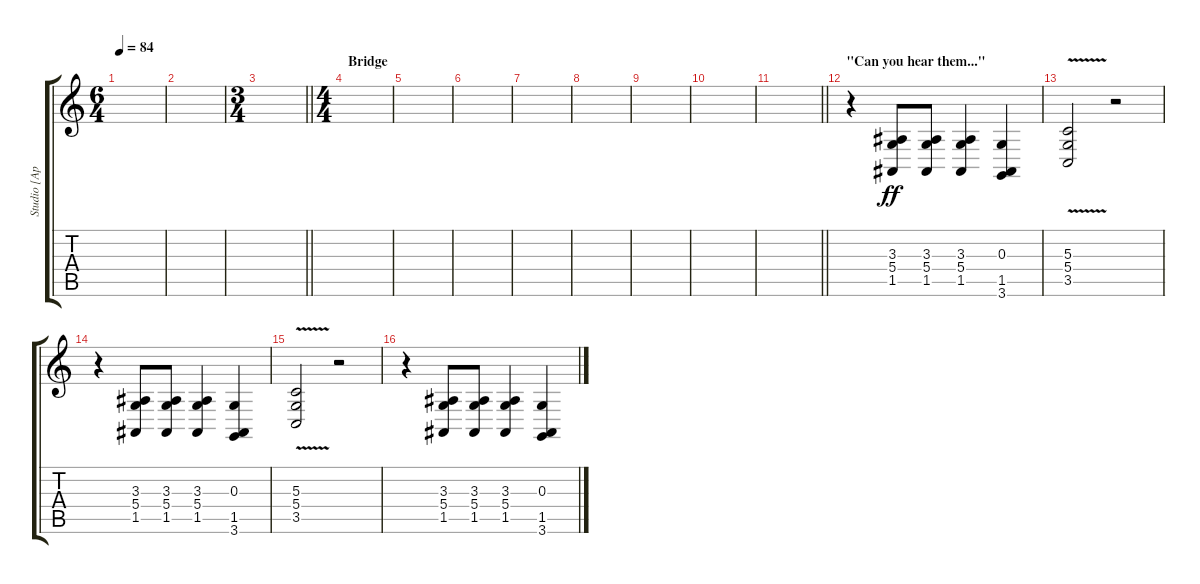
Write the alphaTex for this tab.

\track ("Studio [Applause/Noise]" "Studio [Ap") {instrument applause}
\staff {score tabs}
\tuning (E4 B3 G3 D3 A2 E2) {hide}
\ts (6 4)
\tempo 84
\clef g2
\ks c
|
|
\ts (3 4)
\barLineRight lightlight
|
\ts (4 4)
\section ("" "Bridge")
|
|
|
|
|
|
|
\barLineRight lightlight
|
\section ("" "\"Can you hear them...\"")
r.4 (3.3 5.4 1.5).8{dy ff volume 5 balance 5 instrument choiraahs} (3.3 5.4 1.5).8 (3.3 5.4 1.5).4 (0.3 1.5 3.6).4 |
(5.3{v} 5.4 3.5).2 r.2 |
r.4 (3.3 5.4 1.5).8 (3.3 5.4 1.5).8 (3.3 5.4 1.5).4 (0.3 1.5 3.6).4 |
(5.3{v} 5.4 3.5).2 r.2 |
r.4 (3.3 5.4 1.5).8 (3.3 5.4 1.5).8 (3.3 5.4 1.5).4 (0.3 1.5 3.6).4
